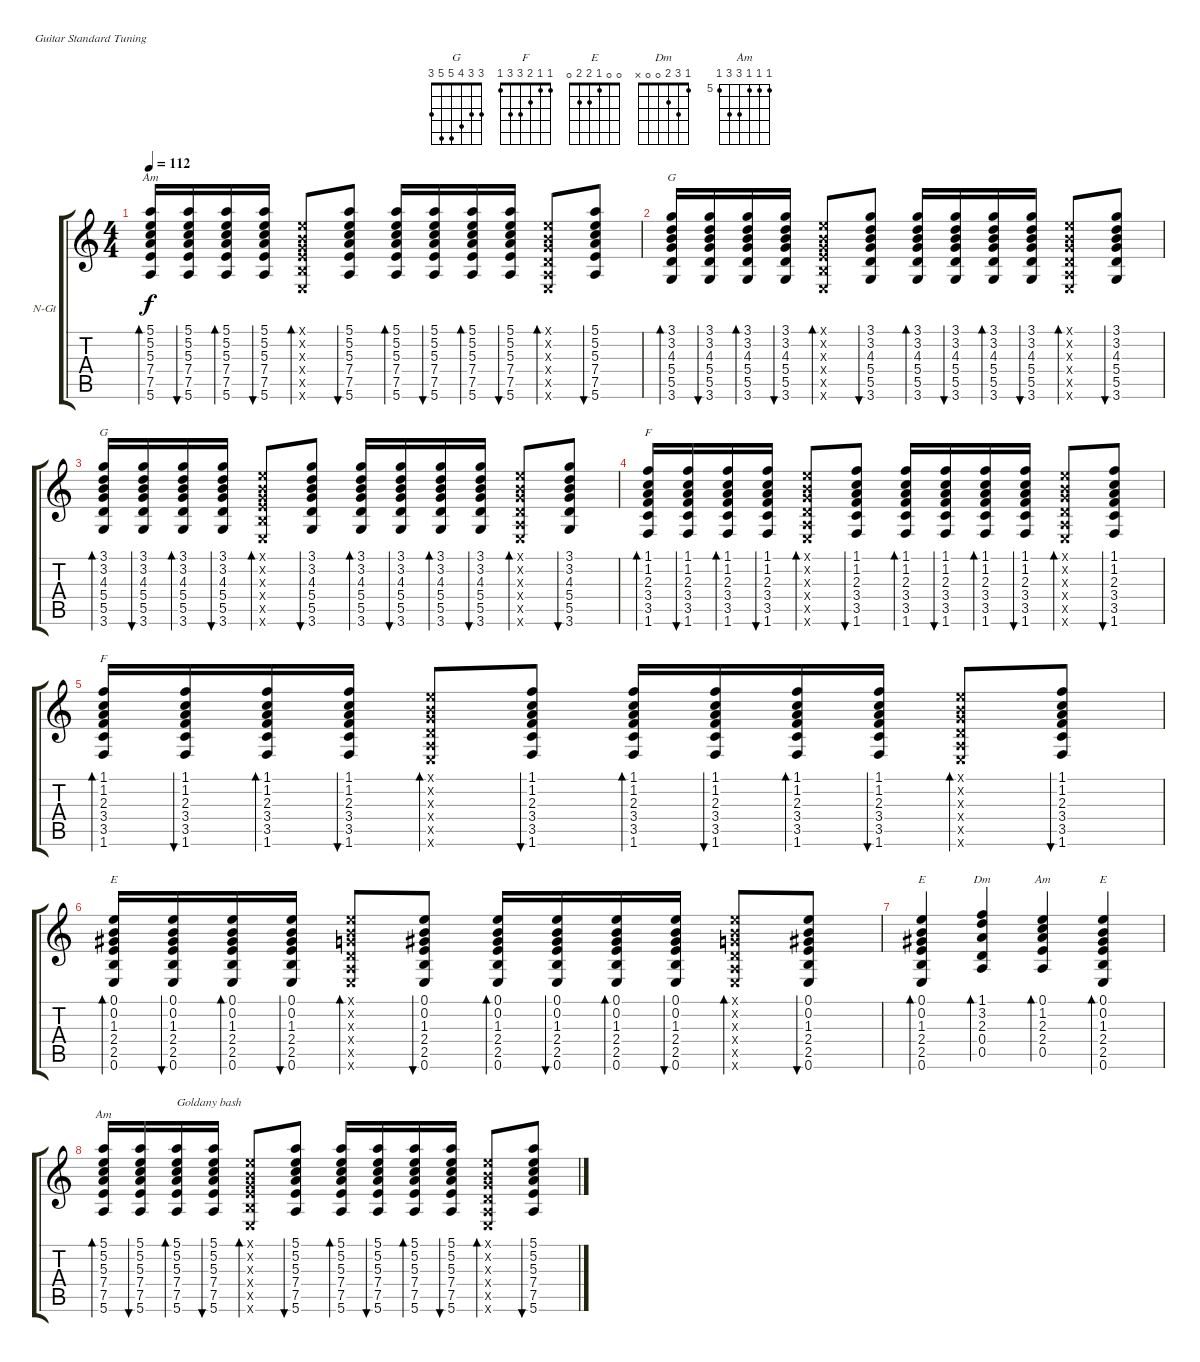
\bracketExtendMode groupsimilarinstruments
\firstSystemTrackNameOrientation horizontal
\otherSystemsTrackNameOrientation horizontal
\track ("Faramarz - Guitar Rythm" "N-Gt") {instrument acousticguitarnylon}
\staff {score tabs}
\tuning (E4 B3 G3 D3 A2 E2)
\chord ("G" 3 3 4 5 5 3)
\chord ("F" 1 1 2 3 3 1)
\chord ("E" 0 0 1 2 2 0)
\chord ("Dm" 1 3 2 0 0 x)
\chord ("Am" 0 1 2 2 0 x)
\chord ("Am" 5 5 5 7 7 5) {firstfret 5}
\ts (4 4)
\tempo 112
\clef g2
\ks c
(5.1 5.2 5.3 7.4 7.5 5.6).16{bd 30 ch "Am" dy f} (5.1 5.2 5.3 7.4 7.5 5.6).16{bu 30} (5.1 5.2 5.3 7.4 7.5 5.6).16{bd 30} (5.1 5.2 5.3 7.4 7.5 5.6).16{bu 30} (0.1{x} 0.2{x} 0.3{x} 2.4{x} 2.5{x} 0.6{x}).8{bd 30} (5.1 5.2 5.3 7.4 7.5 5.6).8{bu 30} (5.1 5.2 5.3 7.4 7.5 5.6).16{bd 30} (5.1 5.2 5.3 7.4 7.5 5.6).16{bu 30} (5.1 5.2 5.3 7.4 7.5 5.6).16{bd 30} (5.1 5.2 5.3 7.4 7.5 5.6).16{bu 30} (0.1{x} 0.2{x} 0.3{x} 0.4{x} 0.5{x} 0.6{x}).8{bd 30} (5.1 5.2 5.3 7.4 7.5 5.6).8{bu 30} |
(3.1 3.2 4.3 5.4 5.5 3.6).16{bd 30 ch "G"} (3.1 3.2 4.3 5.4 5.5 3.6).16{bu 30} (3.1 3.2 4.3 5.4 5.5 3.6).16{bd 30} (3.1 3.2 4.3 5.4 5.5 3.6).16{bu 30} (0.1{x} 0.2{x} 0.3{x} 2.4{x} 2.5{x} 0.6{x}).8{bd 30} (3.1 3.2 4.3 5.4 5.5 3.6).8{bu 30} (3.1 3.2 4.3 5.4 5.5 3.6).16{bd 30} (3.1 3.2 4.3 5.4 5.5 3.6).16{bu 30} (3.1 3.2 4.3 5.4 5.5 3.6).16{bd 30} (3.1 3.2 4.3 5.4 5.5 3.6).16{bu 30} (0.1{x} 0.2{x} 0.3{x} 0.4{x} 0.5{x} 0.6{x}).8{bd 30} (3.1 3.2 4.3 5.4 5.5 3.6).8{bu 30} |
(3.1 3.2 4.3 5.4 5.5 3.6).16{bd 30 ch "G"} (3.1 3.2 4.3 5.4 5.5 3.6).16{bu 30} (3.1 3.2 4.3 5.4 5.5 3.6).16{bd 30} (3.1 3.2 4.3 5.4 5.5 3.6).16{bu 30} (0.1{x} 0.2{x} 0.3{x} 2.4{x} 2.5{x} 0.6{x}).8{bd 30} (3.1 3.2 4.3 5.4 5.5 3.6).8{bu 30} (3.1 3.2 4.3 5.4 5.5 3.6).16{bd 30} (3.1 3.2 4.3 5.4 5.5 3.6).16{bu 30} (3.1 3.2 4.3 5.4 5.5 3.6).16{bd 30} (3.1 3.2 4.3 5.4 5.5 3.6).16{bu 30} (0.1{x} 0.2{x} 0.3{x} 0.4{x} 0.5{x} 0.6{x}).8{bd 30} (3.1 3.2 4.3 5.4 5.5 3.6).8{bu 30} |
(1.1 1.2 2.3 3.4 3.5 1.6).16{bd 30 ch "F"} (1.1 1.2 2.3 3.4 3.5 1.6).16{bu 30} (1.1 1.2 2.3 3.4 3.5 1.6).16{bd 30} (1.1 1.2 2.3 3.4 3.5 1.6).16{bu 30} (0.1{x} 0.2{x} 0.3{x} 0.4{x} 0.5{x} 0.6{x}).8{bd 30} (1.1 1.2 2.3 3.4 3.5 1.6).8{bu 30} (1.1 1.2 2.3 3.4 3.5 1.6).16{bd 30} (1.1 1.2 2.3 3.4 3.5 1.6).16{bu 30} (1.1 1.2 2.3 3.4 3.5 1.6).16{bd 30} (1.1 1.2 2.3 3.4 3.5 1.6).16{bu 30} (0.1{x} 0.2{x} 0.3{x} 0.4{x} 0.5{x} 0.6{x}).8{bd 30} (1.1 1.2 2.3 3.4 3.5 1.6).8{bu 30} |
(1.1 1.2 2.3 3.4 3.5 1.6).16{bd 30 ch "F"} (1.1 1.2 2.3 3.4 3.5 1.6).16{bu 30} (1.1 1.2 2.3 3.4 3.5 1.6).16{bd 30} (1.1 1.2 2.3 3.4 3.5 1.6).16{bu 30} (0.1{x} 0.2{x} 0.3{x} 0.4{x} 0.5{x} 0.6{x}).8{bd 30} (1.1 1.2 2.3 3.4 3.5 1.6).8{bu 30} (1.1 1.2 2.3 3.4 3.5 1.6).16{bd 30} (1.1 1.2 2.3 3.4 3.5 1.6).16{bu 30} (1.1 1.2 2.3 3.4 3.5 1.6).16{bd 30} (1.1 1.2 2.3 3.4 3.5 1.6).16{bu 30} (0.1{x} 0.2{x} 0.3{x} 0.4{x} 0.5{x} 0.6{x}).8{bd 30} (1.1 1.2 2.3 3.4 3.5 1.6).8{bu 30} |
(0.1 0.2 1.3 2.4 2.5 0.6).16{bd 30 ch "E"} (0.1 0.2 1.3 2.4 2.5 0.6).16{bu 30} (0.1 0.2 1.3 2.4 2.5 0.6).16{bd 30} (0.1 0.2 1.3 2.4 2.5 0.6).16{bu 30} (0.1{x} 0.2{x} 0.3{x} 0.4{x} 0.5{x} 0.6{x}).8{bd 30} (0.1 0.2 1.3 2.4 2.5 0.6).8{bu 30} (0.1 0.2 1.3 2.4 2.5 0.6).16{bd 30} (0.1 0.2 1.3 2.4 2.5 0.6).16{bu 30} (0.1 0.2 1.3 2.4 2.5 0.6).16{bd 30} (0.1 0.2 1.3 2.4 2.5 0.6).16{bu 30} (0.1{x} 0.2{x} 0.3{x} 0.4{x} 0.5{x} 0.6{x}).8{bd 30} (0.1 0.2 1.3 2.4 2.5 0.6).8{bu 30} |
(0.1 0.2 1.3 2.4 2.5 0.6).4{bd 120 ch "E"} (1.1 3.2 2.3 0.4 0.5).4{bd 120 ch "Dm"} (0.1 1.2 2.3 2.4 0.5).4{bd 120 ch "Am"} (0.1 0.2 1.3 2.4 2.5 0.6).4{bd 120 ch "E"} |
(5.1 5.2 5.3 7.4 7.5 5.6).16{bd 30 ch "Am"} (5.1 5.2 5.3 7.4 7.5 5.6).16{bu 30} (5.1 5.2 5.3 7.4 7.5 5.6).16{bd 30 txt "Goldany bash"} (5.1 5.2 5.3 7.4 7.5 5.6).16{bu 30} (0.1{x} 0.2{x} 0.3{x} 2.4{x} 2.5{x} 0.6{x}).8{bd 30} (5.1 5.2 5.3 7.4 7.5 5.6).8{bu 30} (5.1 5.2 5.3 7.4 7.5 5.6).16{bd 30} (5.1 5.2 5.3 7.4 7.5 5.6).16{bu 30} (5.1 5.2 5.3 7.4 7.5 5.6).16{bd 30} (5.1 5.2 5.3 7.4 7.5 5.6).16{bu 30} (0.1{x} 0.2{x} 0.3{x} 0.4{x} 0.5{x} 0.6{x}).8{bd 30} (5.1 5.2 5.3 7.4 7.5 5.6).8{bu 30}
